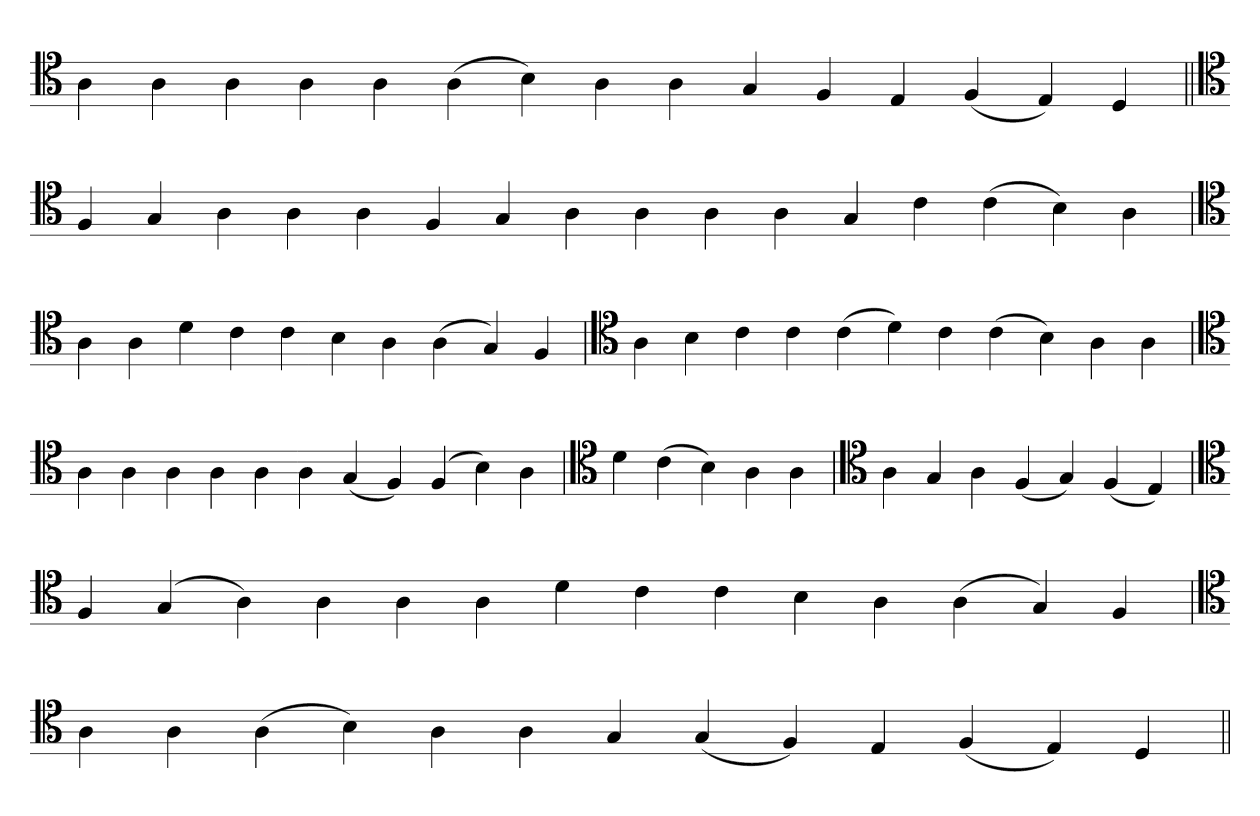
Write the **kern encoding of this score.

**kern
*part1
*staff1
*clefC4
=
4A
4A
4A
4A
4A
(4A
4B)
4A
4A
4G
4F
4E
(4F
4E)
4D
=||
*clefC4
4F
4G
4A
4A
4A
4F
4G
4A
4A
4A
4A
4G
4c
(4c
4B)
4A
='
*clefC4
4A
4A
4d
4c
4c
4B
4A
(4A
4G)
4F
=
*clefC4
4A
4B
4c
4c
(4c
4d)
4c
(4c
4B)
4A
4A
='
*clefC4
4A
4A
4A
4A
4A
4A
(4G
4F)
(4F
4B)
4A
=
*clefC4
4d
(4c
4B)
4A
4A
=`
*clefC4
4A
4G
4A
(4F
4G)
(4F
4E)
=
*clefC4
4F
(4G
4A)
4A
4A
4A
4d
4c
4c
4B
4A
(4A
4G)
4F
='
*clefC4
4A
4A
(4A
4B)
4A
4A
4G
(4G
4F)
4E
(4F
4E)
4D
=||
*-
